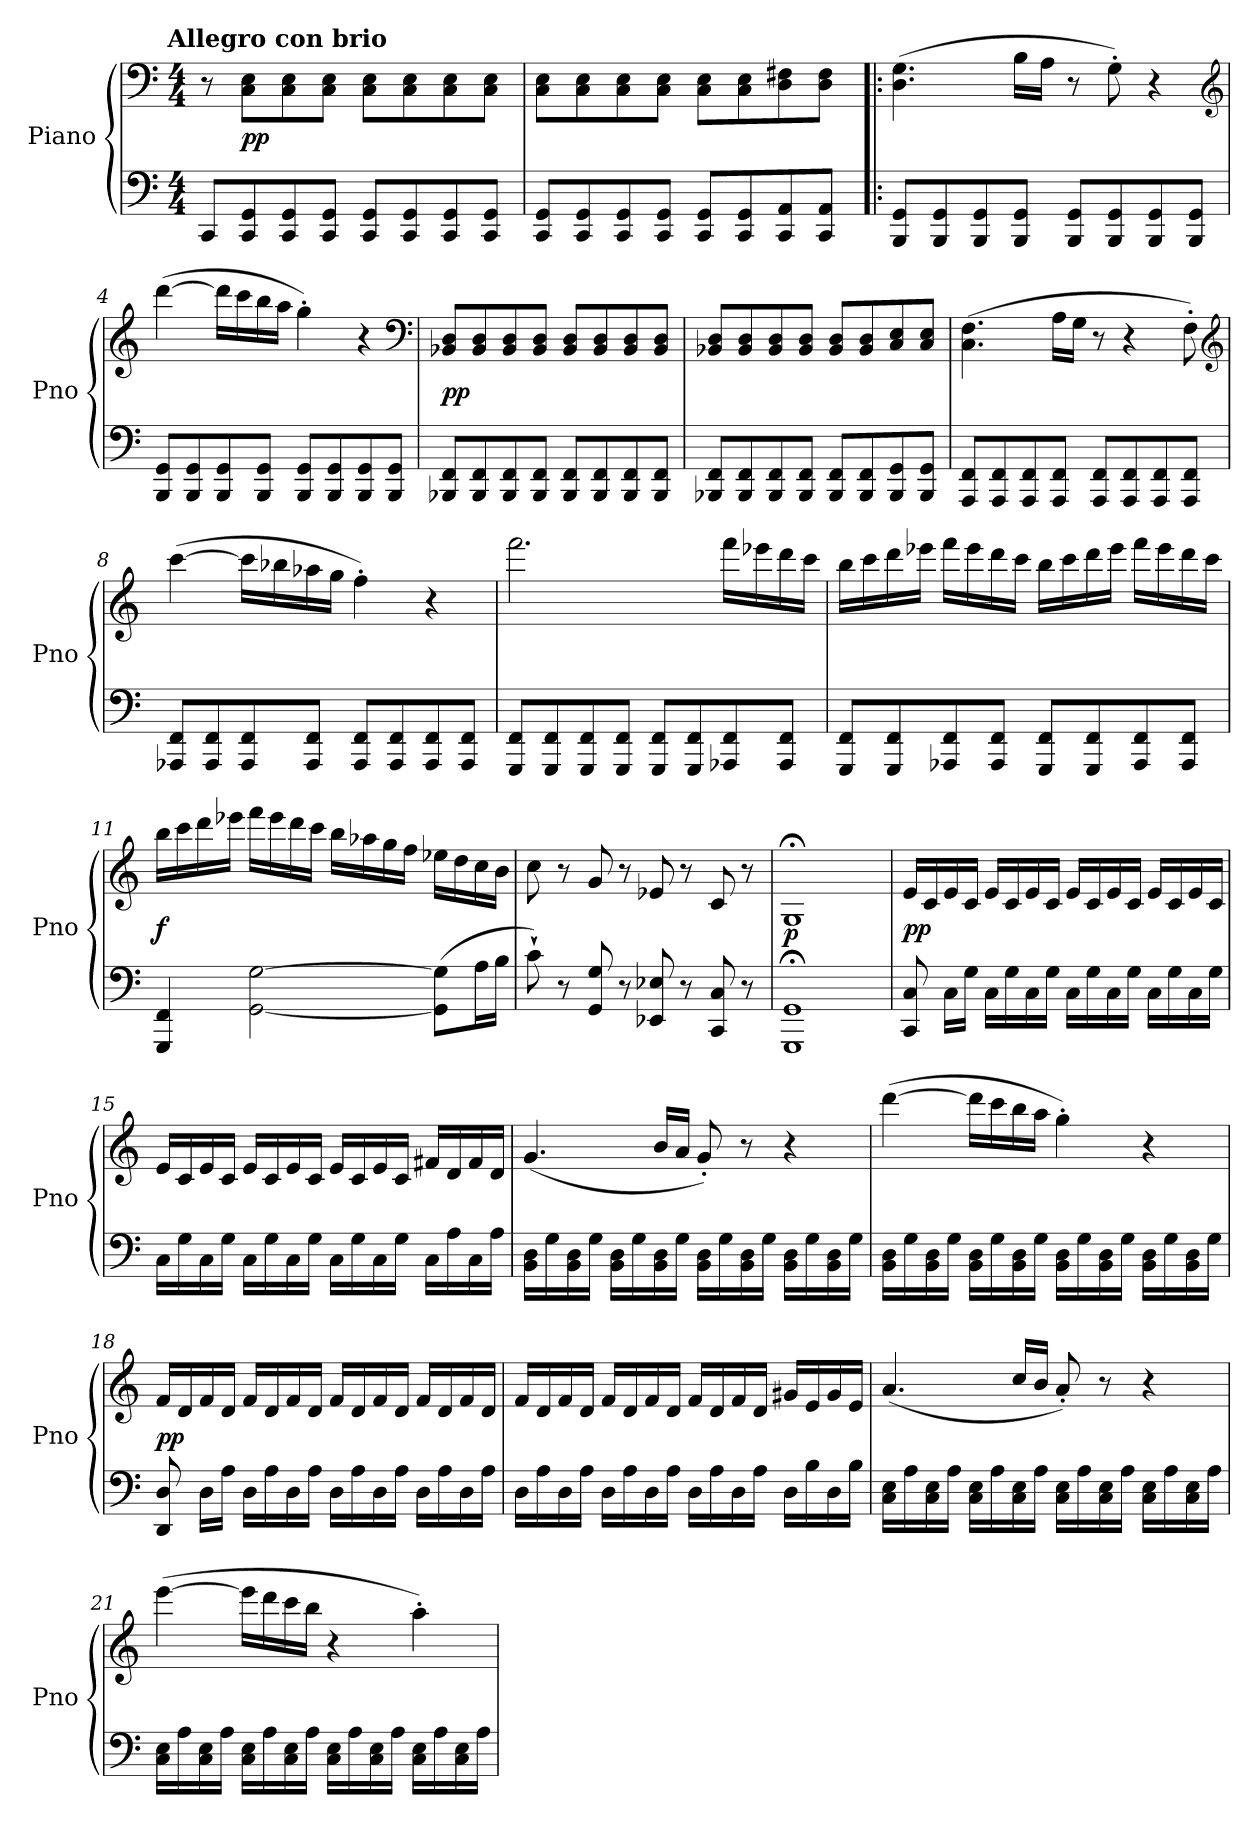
**kern	**kern	**dynam
*part1	*part1	*part1
*staff2	*staff1	*staff1/2
*I"Piano	*	*
*I'Pno	*	*
*clefF4	*clefF4	*
*k[]	*k[]	*
*C:	*C:	*
!!LO:TX:omd:t=Allegro con brio
*M4/4	*M4/4	*
*MM144	*MM144	*
=1	=1	=1
8CC/L	8r	.
8CC/ 8GG/	8C\ 8E\L	pp
8CC/ 8GG/	8C\ 8E\	.
8CC/ 8GG/J	8C\ 8E\J	.
8CC/ 8GG/L	8C\ 8E\L	.
8CC/ 8GG/	8C\ 8E\	.
8CC/ 8GG/	8C\ 8E\	.
8CC/ 8GG/J	8C\ 8E\J	.
=2	=2	=2
8CC/ 8GG/L	8C\ 8E\L	.
8CC/ 8GG/	8C\ 8E\	.
8CC/ 8GG/	8C\ 8E\	.
8CC/ 8GG/J	8C\ 8E\J	.
8CC/ 8GG/L	8C\ 8E\L	.
8CC/ 8GG/	8C\ 8E\	.
8CC/ 8AA/	8D\ 8F#X\	.
8CC/ 8AA/J	8D\ 8F#\J	.
=3!|:	=3!|:	=3!|:
8BBB/ 8GG/L	(4.D\ 4.G\	.
8BBB/ 8GG/	.	.
8BBB/ 8GG/	.	.
8BBB/ 8GG/J	16B\LL	.
.	16A\JJ	.
8BBB/ 8GG/L	8r	.
8BBB/ 8GG/	8G'\)	.
8BBB/ 8GG/	4r	.
8BBB/ 8GG/J	.	.
*	*clefG2	*
=4	=4	=4
8BBB/ 8GG/L	([4ddd\	.
8BBB/ 8GG/	.	.
8BBB/ 8GG/	16ddd\LL]	.
.	16ccc\	.
8BBB/ 8GG/J	16bb\	.
.	16aa\JJ	.
8BBB/ 8GG/L	4gg'\)	.
8BBB/ 8GG/	.	.
8BBB/ 8GG/	4r	.
8BBB/ 8GG/J	.	.
*	*clefF4	*
=5	=5	=5
8BBB-X/ 8FF/L	8BB-X/ 8D/L	pp
8BBB-/ 8FF/	8BB-/ 8D/	.
8BBB-/ 8FF/	8BB-/ 8D/	.
8BBB-/ 8FF/J	8BB-/ 8D/J	.
8BBB-/ 8FF/L	8BB-/ 8D/L	.
8BBB-/ 8FF/	8BB-/ 8D/	.
8BBB-/ 8FF/	8BB-/ 8D/	.
8BBB-/ 8FF/J	8BB-/ 8D/J	.
=6	=6	=6
8BBB-X/ 8FF/L	8BB-X/ 8D/L	.
8BBB-/ 8FF/	8BB-/ 8D/	.
8BBB-/ 8FF/	8BB-/ 8D/	.
8BBB-/ 8FF/J	8BB-/ 8D/J	.
8BBB-/ 8FF/L	8BB-/ 8D/L	.
8BBB-/ 8FF/	8BB-/ 8D/	.
8BBB-/ 8GG/	8C/ 8E/	.
8BBB-/ 8GG/J	8C/ 8E/J	.
=7	=7	=7
8AAA/ 8FF/L	(4.C\ 4.F\	.
8AAA/ 8FF/	.	.
8AAA/ 8FF/	.	.
8AAA/ 8FF/J	16A\LL	.
.	16G\JJ	.
8AAA/ 8FF/L	8r	.
8AAA/ 8FF/	4r	.
8AAA/ 8FF/	.	.
8AAA/ 8FF/J	8F'\)	.
*	*clefG2	*
=8	=8	=8
8AAA-X/ 8FF/L	([4ccc\	.
8AAA-/ 8FF/	.	.
8AAA-/ 8FF/	16ccc\LL]	.
.	16bb-X\	.
8AAA-/ 8FF/J	16aa-X\	.
.	16gg\JJ	.
8AAA-/ 8FF/L	4ff'\)	.
8AAA-/ 8FF/	.	.
8AAA-/ 8FF/	4r	.
8AAA-/ 8FF/J	.	.
=9	=9	=9
8GGG/ 8FF/L	2.fff\	.
8GGG/ 8FF/	.	.
8GGG/ 8FF/	.	.
8GGG/ 8FF/J	.	.
8GGG/ 8FF/L	.	.
8GGG/ 8FF/	.	.
8AAA-X/ 8FF/	16fff\LL	.
.	16eee-X\	.
8AAA-/ 8FF/J	16ddd\	.
.	16ccc\JJ	.
=10	=10	=10
8GGG/ 8FF/L	16bb\LL	.
.	16ccc\	.
8GGG/ 8FF/	16ddd\	.
.	16eee-X\JJ	.
8AAA-X/ 8FF/	16fff\LL	.
.	16eee-\	.
8AAA-/ 8FF/J	16ddd\	.
.	16ccc\JJ	.
8GGG/ 8FF/L	16bb\LL	.
.	16ccc\	.
8GGG/ 8FF/	16ddd\	.
.	16eee-\JJ	.
8AAA-/ 8FF/	16fff\LL	.
.	16eee-\	.
8AAA-/ 8FF/J	16ddd\	.
.	16ccc\JJ	.
=11	=11	=11
4GGG/ 4FF/	16bb\LL	f
.	16ccc\	.
.	16ddd\	.
.	16eee-X\JJ	.
[2GG\ [2G\	16fff\LL	.
.	16eee-\	.
.	16ddd\	.
.	16ccc\JJ	.
.	16bb\LL	.
.	16aa-X\	.
.	16gg\	.
.	16ff\JJ	.
(8GG]\ 8G]\L	16ee-X\LL	.
.	16dd\	.
16A\L	16cc\	.
16B\JJ	16b\JJ	.
=12	=12	=12
8c`\)	8cc\	.
8r	8r	.
8GG/ 8G/	8g/	.
8r	8r	.
8EE-X/ 8E-X/	8e-X/	.
8r	8r	.
8CC/ 8C/	8c/	.
8r	8r	.
=13	=13	=13
1GGG;< 1GG;<	1G;<	p
=14	=14	=14
8CC/ 8C/	16e/LL	pp
.	16c/	.
16C\LL	16e/	.
16G\JJ	16c/JJ	.
16C\LL	16e/LL	.
16G\	16c/	.
16C\	16e/	.
16G\JJ	16c/JJ	.
16C\LL	16e/LL	.
16G\	16c/	.
16C\	16e/	.
16G\JJ	16c/JJ	.
16C\LL	16e/LL	.
16G\	16c/	.
16C\	16e/	.
16G\JJ	16c/JJ	.
=15	=15	=15
16C\LL	16e/LL	.
16G\	16c/	.
16C\	16e/	.
16G\JJ	16c/JJ	.
16C\LL	16e/LL	.
16G\	16c/	.
16C\	16e/	.
16G\JJ	16c/JJ	.
16C\LL	16e/LL	.
16G\	16c/	.
16C\	16e/	.
16G\JJ	16c/JJ	.
16C\LL	16f#X/LL	.
16A\	16d/	.
16C\	16f#/	.
16A\JJ	16d/JJ	.
=16	=16	=16
16BB\ 16D\LL	(4.g/	.
16G\	.	.
16BB\ 16D\	.	.
16G\JJ	.	.
16BB\ 16D\LL	.	.
16G\	.	.
16BB\ 16D\	16b/LL	.
16G\JJ	16a/JJ	.
16BB\ 16D\LL	8g'/)	.
16G\	.	.
16BB\ 16D\	8r	.
16G\JJ	.	.
16BB\ 16D\LL	4r	.
16G\	.	.
16BB\ 16D\	.	.
16G\JJ	.	.
=17	=17	=17
16BB\ 16D\LL	([4ddd\	.
16G\	.	.
16BB\ 16D\	.	.
16G\JJ	.	.
16BB\ 16D\LL	16ddd\LL]	.
16G\	16ccc\	.
16BB\ 16D\	16bb\	.
16G\JJ	16aa\JJ	.
16BB\ 16D\LL	4gg'\)	.
16G\	.	.
16BB\ 16D\	.	.
16G\JJ	.	.
16BB\ 16D\LL	4r	.
16G\	.	.
16BB\ 16D\	.	.
16G\JJ	.	.
=18	=18	=18
8DD/ 8D/	16f/LL	pp
.	16d/	.
16D\LL	16f/	.
16A\JJ	16d/JJ	.
16D\LL	16f/LL	.
16A\	16d/	.
16D\	16f/	.
16A\JJ	16d/JJ	.
16D\LL	16f/LL	.
16A\	16d/	.
16D\	16f/	.
16A\JJ	16d/JJ	.
16D\LL	16f/LL	.
16A\	16d/	.
16D\	16f/	.
16A\JJ	16d/JJ	.
=19	=19	=19
16D\LL	16f/LL	.
16A\	16d/	.
16D\	16f/	.
16A\JJ	16d/JJ	.
16D\LL	16f/LL	.
16A\	16d/	.
16D\	16f/	.
16A\JJ	16d/JJ	.
16D\LL	16f/LL	.
16A\	16d/	.
16D\	16f/	.
16A\JJ	16d/JJ	.
16D\LL	16g#X/LL	.
16B\	16e/	.
16D\	16g#/	.
16B\JJ	16e/JJ	.
=20	=20	=20
16C\ 16E\LL	(4.a/	.
16A\	.	.
16C\ 16E\	.	.
16A\JJ	.	.
16C\ 16E\LL	.	.
16A\	.	.
16C\ 16E\	16cc/LL	.
16A\JJ	16b/JJ	.
16C\ 16E\LL	8a'/)	.
16A\	.	.
16C\ 16E\	8r	.
16A\JJ	.	.
16C\ 16E\LL	4r	.
16A\	.	.
16C\ 16E\	.	.
16A\JJ	.	.
=21	=21	=21
16C\ 16E\LL	([4eee\	.
16A\	.	.
16C\ 16E\	.	.
16A\JJ	.	.
16C\ 16E\LL	16eee\LL]	.
16A\	16ddd\	.
16C\ 16E\	16ccc\	.
16A\JJ	16bb\JJ	.
16C\ 16E\LL	4r	.
16A\	.	.
16C\ 16E\	.	.
16A\JJ	.	.
16C\ 16E\LL	4aa'\)	.
16A\	.	.
16C\ 16E\	.	.
16A\JJ	.	.
=	=	=
*-	*-	*-
